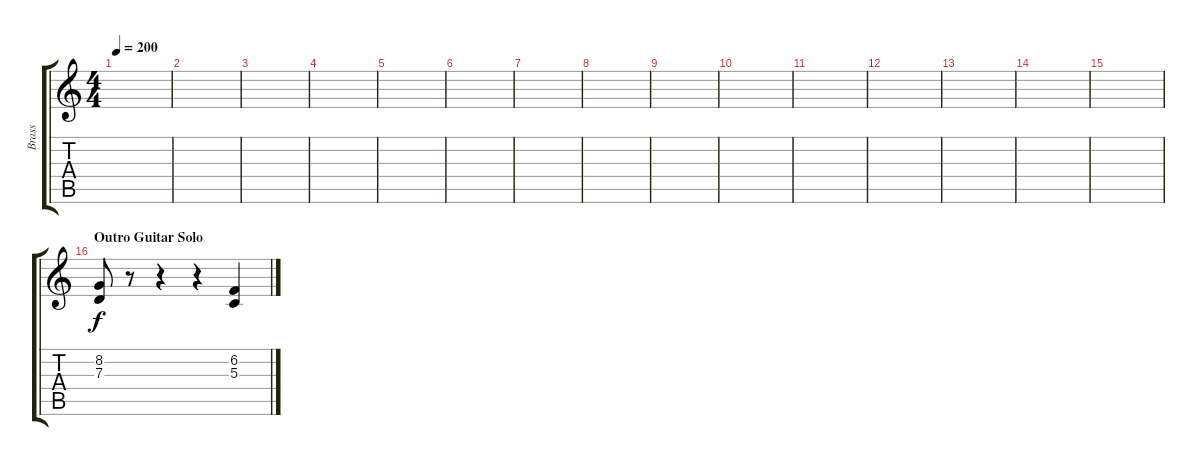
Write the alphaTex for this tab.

\track ("Brass" "Brass") {instrument trumpet}
\staff {score tabs}
\tuning (E4 B3 G3 D3 A2 E2) {hide}
\ts (4 4)
\tempo 200
\clef g2
\ks c
|
|
|
|
|
|
|
|
|
|
|
|
|
|
|
\section ("" "Outro Guitar Solo")
(8.2 7.3).8 r.8 r.4 r.4 (6.2 5.3).4
